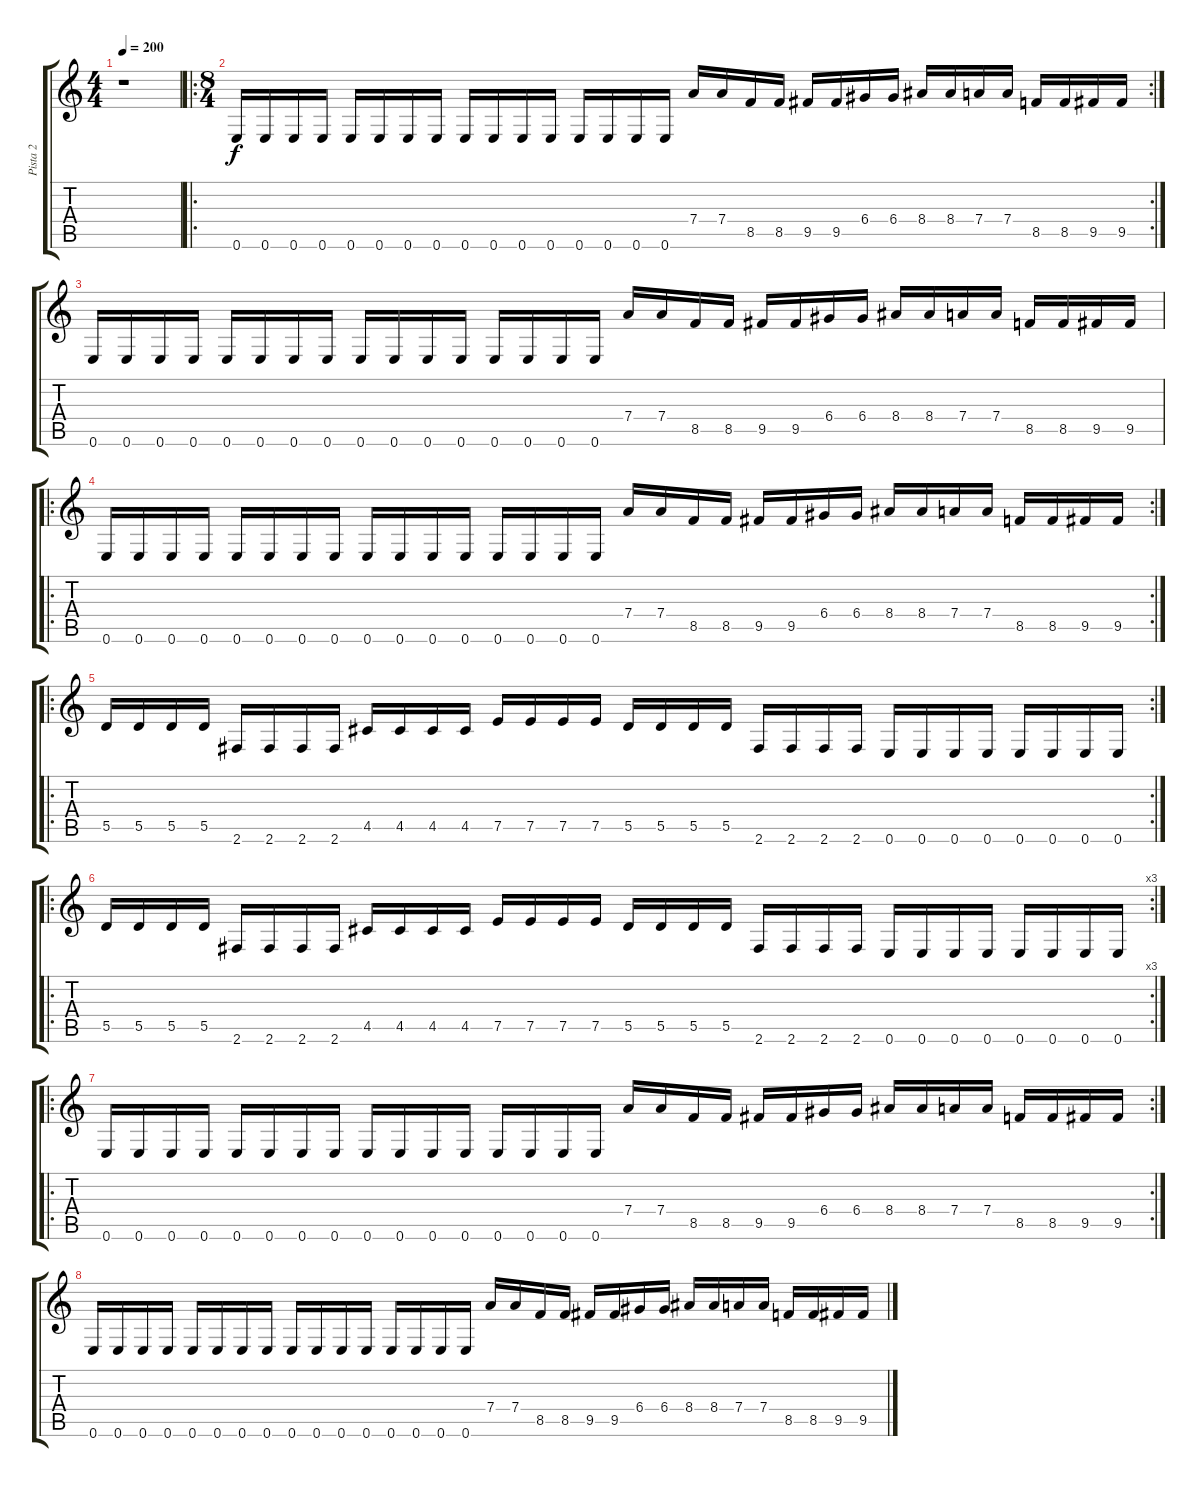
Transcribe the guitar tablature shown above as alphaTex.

\track ("Pista 2" "Pista 2") {instrument distortionguitar}
\staff {score tabs}
\tuning (E4 B3 G3 D3 A2 E2) {hide}
\ts (4 4)
\tempo 200
\clef g2
\ks c
r.1{dy f instrument distortionguitar} |
\ro
\rc 2
\ts (8 4)
0.6.16 0.6.16 0.6.16 0.6.16 0.6.16 0.6.16 0.6.16 0.6.16 0.6.16 0.6.16 0.6.16 0.6.16 0.6.16 0.6.16 0.6.16 0.6.16 7.4.16 7.4.16 8.5.16 8.5.16 9.5.16 9.5.16 6.4.16 6.4.16 8.4.16 8.4.16 7.4.16 7.4.16 8.5.16 8.5.16 9.5.16 9.5.16 |
0.6.16 0.6.16 0.6.16 0.6.16 0.6.16 0.6.16 0.6.16 0.6.16 0.6.16 0.6.16 0.6.16 0.6.16 0.6.16 0.6.16 0.6.16 0.6.16 7.4.16 7.4.16 8.5.16 8.5.16 9.5.16 9.5.16 6.4.16 6.4.16 8.4.16 8.4.16 7.4.16 7.4.16 8.5.16 8.5.16 9.5.16 9.5.16 |
\ro
\rc 2
0.6.16 0.6.16 0.6.16 0.6.16 0.6.16 0.6.16 0.6.16 0.6.16 0.6.16 0.6.16 0.6.16 0.6.16 0.6.16 0.6.16 0.6.16 0.6.16 7.4.16 7.4.16 8.5.16 8.5.16 9.5.16 9.5.16 6.4.16 6.4.16 8.4.16 8.4.16 7.4.16 7.4.16 8.5.16 8.5.16 9.5.16 9.5.16 |
\ro
\rc 2
5.5.16 5.5.16 5.5.16 5.5.16 2.6.16 2.6.16 2.6.16 2.6.16 4.5.16 4.5.16 4.5.16 4.5.16 7.5.16 7.5.16 7.5.16 7.5.16 5.5.16 5.5.16 5.5.16 5.5.16 2.6.16 2.6.16 2.6.16 2.6.16 0.6.16 0.6.16 0.6.16 0.6.16 0.6.16 0.6.16 0.6.16 0.6.16 |
\ro
\rc 3
5.5.16 5.5.16 5.5.16 5.5.16 2.6.16 2.6.16 2.6.16 2.6.16 4.5.16 4.5.16 4.5.16 4.5.16 7.5.16 7.5.16 7.5.16 7.5.16 5.5.16 5.5.16 5.5.16 5.5.16 2.6.16 2.6.16 2.6.16 2.6.16 0.6.16 0.6.16 0.6.16 0.6.16 0.6.16 0.6.16 0.6.16 0.6.16 |
\ro
\rc 2
0.6.16 0.6.16 0.6.16 0.6.16 0.6.16 0.6.16 0.6.16 0.6.16 0.6.16 0.6.16 0.6.16 0.6.16 0.6.16 0.6.16 0.6.16 0.6.16 7.4.16 7.4.16 8.5.16 8.5.16 9.5.16 9.5.16 6.4.16 6.4.16 8.4.16 8.4.16 7.4.16 7.4.16 8.5.16 8.5.16 9.5.16 9.5.16 |
0.6.16 0.6.16 0.6.16 0.6.16 0.6.16 0.6.16 0.6.16 0.6.16 0.6.16 0.6.16 0.6.16 0.6.16 0.6.16 0.6.16 0.6.16 0.6.16 7.4.16 7.4.16 8.5.16 8.5.16 9.5.16 9.5.16 6.4.16 6.4.16 8.4.16 8.4.16 7.4.16 7.4.16 8.5.16 8.5.16 9.5.16 9.5.16
